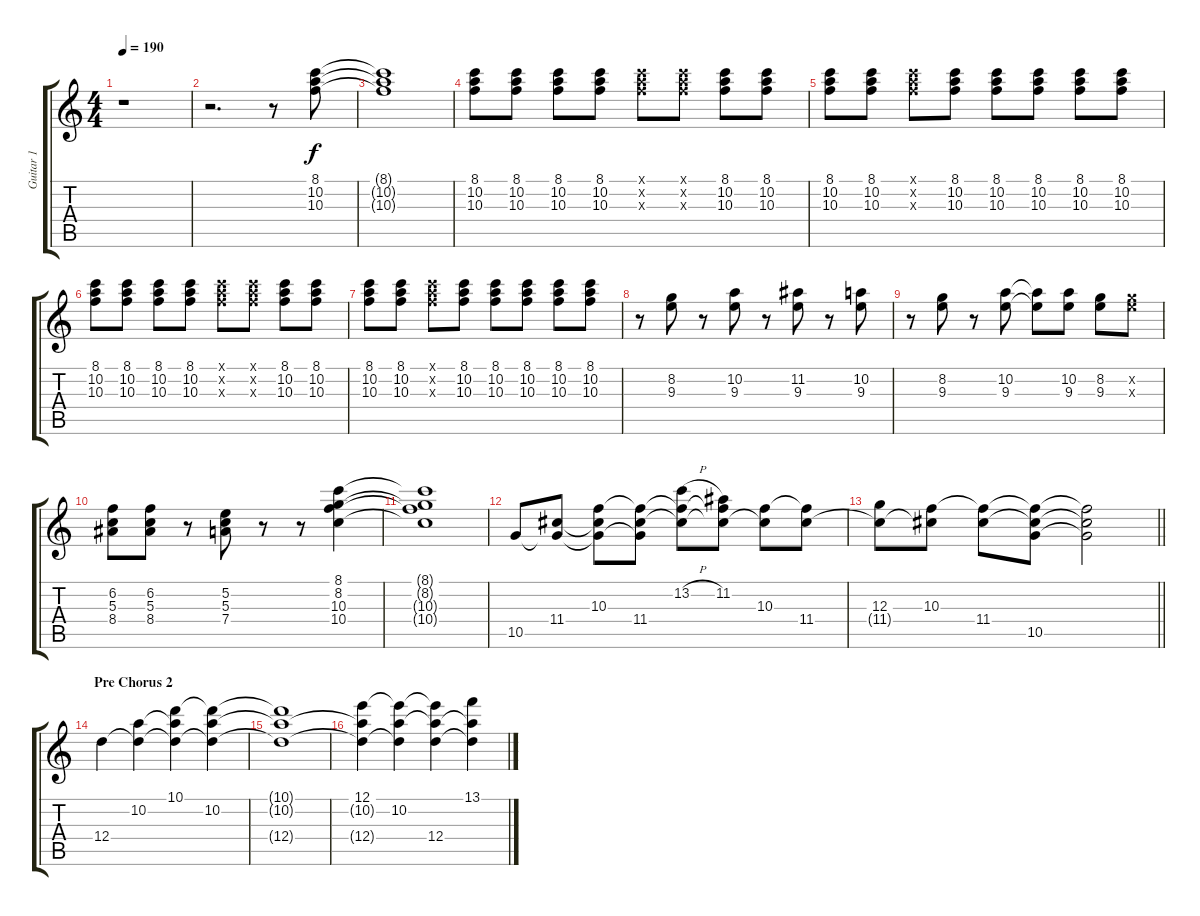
\track ("Guitar 1" "Guitar 1") {instrument overdrivenguitar}
\staff {score tabs}
\tuning (E4 B3 G3 D3 A2 E2) {hide}
\ts (4 4)
\tempo 190
\clef g2
\ks c
r.1{dy f} |
r.2{d} r.8 (8.1 10.2 10.3).8 |
(8.1{t} 10.2{t} 10.3{t}).1 |
(8.1 10.2 10.3).8 (8.1 10.2 10.3).8 (8.1 10.2 10.3).8 (8.1 10.2 10.3).8 (8.1{x} 10.2{x} 10.3{x}).8 (8.1{x} 10.2{x} 10.3{x}).8 (8.1 10.2 10.3).8 (8.1 10.2 10.3).8 |
(8.1 10.2 10.3).8 (8.1 10.2 10.3).8 (8.1{x} 10.2{x} 10.3{x}).8 (8.1 10.2 10.3).8 (8.1 10.2 10.3).8 (8.1 10.2 10.3).8 (8.1 10.2 10.3).8 (8.1 10.2 10.3).8 |
(8.1 10.2 10.3).8 (8.1 10.2 10.3).8 (8.1 10.2 10.3).8 (8.1 10.2 10.3).8 (8.1{x} 10.2{x} 10.3{x}).8 (8.1{x} 10.2{x} 10.3{x}).8 (8.1 10.2 10.3).8 (8.1 10.2 10.3).8 |
(8.1 10.2 10.3).8 (8.1 10.2 10.3).8 (8.1{x} 10.2{x} 10.3{x}).8 (8.1 10.2 10.3).8 (8.1 10.2 10.3).8 (8.1 10.2 10.3).8 (8.1 10.2 10.3).8 (8.1 10.2 10.3).8 |
r.8 (8.2 9.3).8 r.8 (10.2 9.3).8 r.8 (11.2 9.3).8 r.8 (10.2 9.3).8 |
r.8 (8.2 9.3).8 r.8 (10.2 9.3).8 (10.2{t} 9.3{t}).8 (10.2 9.3).8 (8.2 9.3).8 (8.2{x} 9.3{x}).8 |
(6.2 5.3 8.4).8 (6.2 5.3 8.4).8 r.8 (5.2 5.3 7.4).8 r.8 r.8 (8.1 8.2 10.3 10.4).4 |
(8.1{t} 8.2{t} 10.3{t} 10.4{t}).1 |
10.5.8 (11.4 10.5{t}).8 (10.3 11.4{t} 10.5{t}).8 (10.3{t} 11.4 10.5{t}).8 (13.2{h} 10.3{t} 11.4{t}).8 (11.2 10.3{t} 11.4{t}).8 (10.3 11.4{t}).8 (10.3{t} 11.4).8 |
\barLineRight lightlight
(12.3 11.4{t}).8 (10.3 11.4{t}).8 (10.3{t} 11.4).8 (10.3{t} 11.4{t} 10.5).8 (10.3{t} 11.4{t} 10.5{t}).2 |
\section ("" "Pre Chorus 2")
12.4.4 (10.2 12.4{t}).4 (10.1 10.2{t} 12.4{t}).4 (10.1{t} 10.2 12.4{t}).4 |
(10.1{t} 10.2{t} 12.4{t}).1 |
(12.1 10.2{t} 12.4{t}).4 (12.1{t} 10.2 12.4{t}).4 (12.1{t} 10.2{t} 12.4).4 (13.1 10.2{t} 12.4{t}).4
